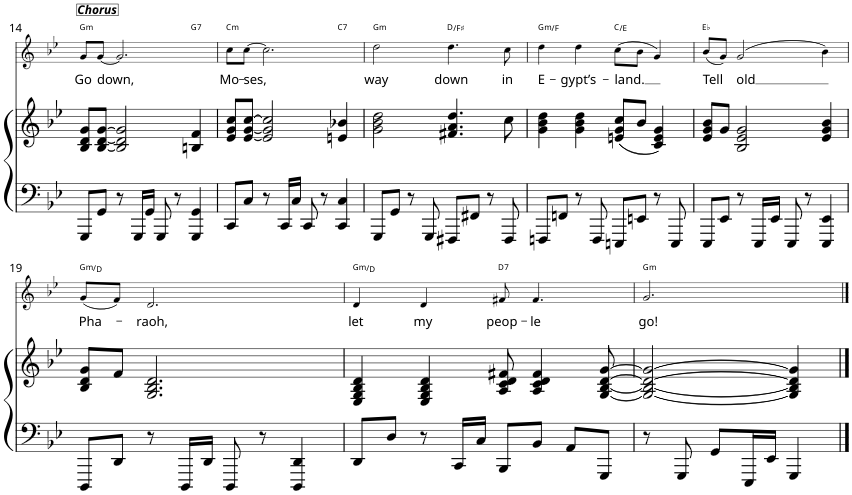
**kern	**kern	**kern	**text	**harte
*part2	*part2	*part1	*part1	*part1
*staff3	*staff2	*staff1	*staff1	*
*I"Piano	*	*I"Voice	*	*
*I'Pno	*	*	*	*
!!LO:PB:g=z
*clefF4	*clefG2	*clefG2	*	*
*k[b-e-]	*k[b-e-]	*k[b-e-]	*	*
*B-:	*B-:	*B-:	*	*
*M4/4	*M4/4	*M4/4	*	*
=14	=14	=14	=14	=14
!	!	!LO:TX:a:Bi:t=Chorus	!	!
!	!	!	!LO:LY:b	!LO:H:kt=m
*	*	*^	*	*
8GGG/L	8B-/ 8d/ 8g/L	8g/L	2.ryy	Go	G:min
!	!	!	!	!LO:LY:b	!
8GG/J	[8B-/ [8d/ [8g/J	[8g/J	.	down,	.
8r	2B-/] 2d/] 2g/]	2.g/]	.	.	.
16GGG/LL	.	.	.	.	.
16GG/JJ	.	.	.	.	.
8GGG/	.	.	.	.	.
8r	.	.	.	.	.
!	!	!	!	!	!LO:H:kt=7
4GGG/ 4GG/	4Bn/ 4f/	.	4ryy	.	G:7
=15	=15	=15	=15	=15	=15
!	!	!	!	!LO:LY:b	!LO:H:kt=m
8CC/L	8e-/ 8g/ 8cc/L	8cc\L	2.ryy	Mo-	C:min
!	!	!	!	!LO:LY:b	!
8C/J	[8e-/ [8g/ [8cc/J	[8cc\J	.	-ses,	.
8r	2e-/] 2g/] 2cc/]	2.cc\]	.	.	.
16CC/LL	.	.	.	.	.
16C/JJ	.	.	.	.	.
8CC/	.	.	.	.	.
8r	.	.	.	.	.
!	!	!	!	!	!LO:H:kt=7
4CC/ 4C/	4en/ 4b-X/	.	4ryy	.	C:7
=16	=16	=16	=16	=16	=16
!	!	!	!	!LO:LY:b	!LO:H:kt=m
*	*	*v	*v	*	*
8GGG/L	2g\ 2b-\ 2dd\	2dd\	way	G:min
8GG/J	.	.	.	.
8r	.	.	.	.
8GGG/	.	.	.	.
!	!	!	!LO:LY:b	!
8FFF#X/L	4.f#X/ 4.a/ 4.dd/	4.dd\	down	D:maj/3
8FF#X/J	.	.	.	.
8r	.	.	.	.
!	!	!	!LO:LY:b	!
8FFF#/	8cc\	8cc\	in	.
=17	=17	=17	=17	=17
!	!	!	!LO:LY:b	!LO:H:kt=m
8FFFn/L	4g\ 4b-\ 4dd\	4dd\	E-	G:min/b7
8FFn/J	.	.	.	.
!	!	!	!LO:LY:b	!
8r	4g\ 4b-\ 4dd\	4dd\	-gypt’s-	.
8FFF/	.	.	.	.
!	!	!	!LO:LY:b	!
8EEEn/L	(8en/ 8g/ 8cc/L	(8cc\L	-land.	C:maj/3
8EEn/J	8b-/J	8b-\J	.	.
8r	4c/ 4e/ 4g/)	4g/)	.	.
8EEE/	.	.	.	.
=18	=18	=18	=18	=18
!	!	!	!LO:LY:b	!
8EEE-/L	8e-/ 8g/ 8b-/L	(8b-/L	Tell	Eb:maj
8EE-/J	8g/J	8g/J)	.	.
!	!	!	!LO:LY:b	!
8r	2B-/ 2e-/ 2g/	(2g/	old	.
16EEE-/LL	.	.	.	.
16EE-/JJ	.	.	.	.
8EEE-/	.	.	.	.
8r	.	.	.	.
4EEE-/ 4EE-/	4e-/ 4g/ 4b-/	4b-\)	.	.
!!LO:LB:g=z
=19	=19	=19	=19	=19
!	!	!	!LO:LY:b	!LO:H:kt=m
8DDD/L	8B-/ 8d/ 8g/L	(8g/L	Pha-	G:min/5
8DD/J	8f/J	8f/J)	.	.
!	!	!	!LO:LY:b	!
8r	2.G/ 2.B-/ 2.d/	2.d/	-raoh,	.
16DDD/LL	.	.	.	.
16DD/JJ	.	.	.	.
8DDD/	.	.	.	.
8r	.	.	.	.
4DDD/ 4DD/	.	.	.	.
=20	=20	=20	=20	=20
!	!	!	!LO:LY:b	!LO:H:kt=m
8DD/L	4E-/ 4G/ 4B-/ 4d/	4d/	let	G:min/5
8D/J	.	.	.	.
!	!	!	!LO:LY:b	!
8r	4E-/ 4G/ 4B-/ 4d/	4d/	my	.
16CC/LL	.	.	.	.
16C/JJ	.	.	.	.
!	!	!	!LO:LY:b	!LO:H:kt=7
8BBB-/L	8A/ 8c/ 8d/ 8f#X/	8f#X/	peop-	D:7
!	!	!	!LO:LY:b	!
8BB-/J	4A/ 4c/ 4d/ 4f#/	4.f#/	-le	.
8AA/L	.	.	.	.
8GGG/J	[8G/ [8B-/ [8d/ [8g/	.	.	.
=21	=21	=21	=21	=21
!	!	!	!LO:LY:b	!LO:H:kt=m
8r	2G/_ 2B-/_ 2d/_ 2g/_	2.g/	go!	G:min
8GGG/	.	.	.	.
8GG/L	.	.	.	.
16EEE-/L	.	.	.	.
16EE-/JJ	.	.	.	.
4GGG/	4G/] 4B-/] 4d/] 4g/]	.	.	.
==	==	==	==	==
*-	*-	*-	*-	*-
